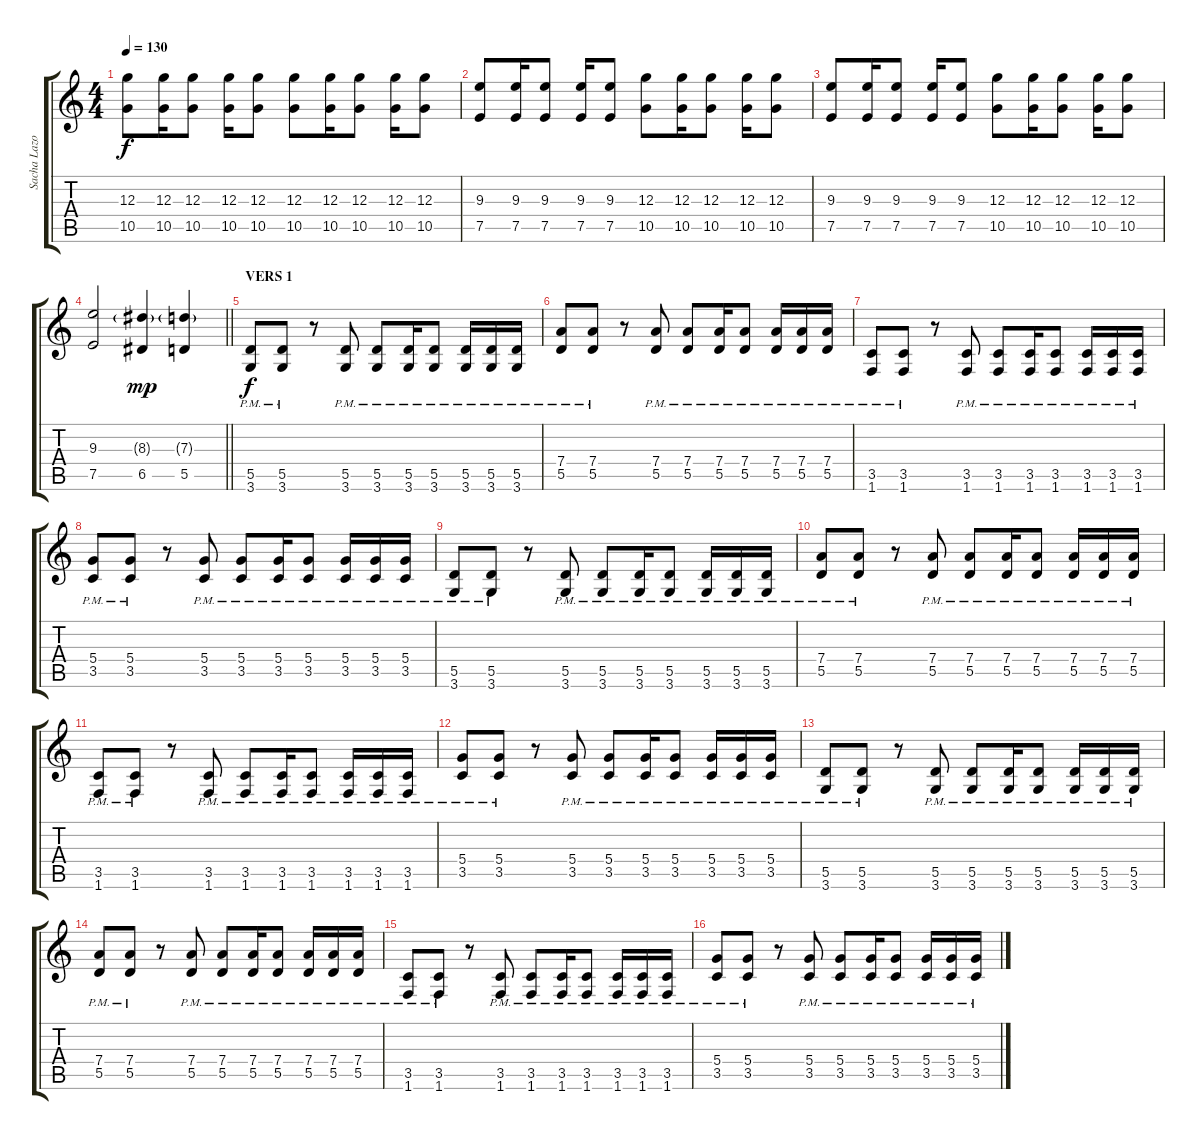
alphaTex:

\track ("Sacha Lazor" "Sacha Lazo") {instrument distortionguitar}
\staff {score tabs}
\tuning (E4 B3 G3 D3 A2 E2) {hide}
\ts (4 4)
\tempo 130
\clef g2
\ks c
(12.3 10.5).8{dy f} (12.3 10.5).16 (12.3 10.5).8 (12.3 10.5).16 (12.3 10.5).8 (12.3 10.5).8 (12.3 10.5).16 (12.3 10.5).8 (12.3 10.5).16 (12.3 10.5).8 |
(9.3 7.5).8 (9.3 7.5).16 (9.3 7.5).8 (9.3 7.5).16 (9.3 7.5).8 (12.3 10.5).8 (12.3 10.5).16 (12.3 10.5).8 (12.3 10.5).16 (12.3 10.5).8 |
(9.3 7.5).8 (9.3 7.5).16 (9.3 7.5).8 (9.3 7.5).16 (9.3 7.5).8 (12.3 10.5).8 (12.3 10.5).16 (12.3 10.5).8 (12.3 10.5).16 (12.3 10.5).8 |
\barLineRight lightlight
(9.3 7.5).2 (8.3{g} 6.5).4{dy mp} (7.3{g} 5.5).4 |
\section ("" "VERS 1")
(5.5{pm} 3.6{pm}).8{dy f} (5.5{pm} 3.6{pm}).8 r.8 (5.5{pm} 3.6{pm}).8 (5.5{pm} 3.6{pm}).8 (5.5{pm} 3.6{pm}).16 (5.5{pm} 3.6{pm}).8 (5.5{pm} 3.6{pm}).16 (5.5{pm} 3.6{pm}).16 (5.5{pm} 3.6{pm}).16 |
(7.4{pm} 5.5{pm}).8 (7.4{pm} 5.5{pm}).8 r.8 (7.4{pm} 5.5{pm}).8 (7.4{pm} 5.5{pm}).8 (7.4{pm} 5.5{pm}).16 (7.4{pm} 5.5{pm}).8 (7.4{pm} 5.5{pm}).16 (7.4{pm} 5.5{pm}).16 (7.4{pm} 5.5{pm}).16 |
(3.5{pm} 1.6{pm}).8 (3.5{pm} 1.6{pm}).8 r.8 (3.5{pm} 1.6{pm}).8 (3.5{pm} 1.6{pm}).8 (3.5{pm} 1.6{pm}).16 (3.5{pm} 1.6{pm}).8 (3.5{pm} 1.6{pm}).16 (3.5{pm} 1.6{pm}).16 (3.5{pm} 1.6{pm}).16 |
(5.4{pm} 3.5{pm}).8 (5.4{pm} 3.5{pm}).8 r.8 (5.4{pm} 3.5{pm}).8 (5.4{pm} 3.5{pm}).8 (5.4{pm} 3.5{pm}).16 (5.4{pm} 3.5{pm}).8 (5.4{pm} 3.5{pm}).16 (5.4{pm} 3.5{pm}).16 (5.4{pm} 3.5{pm}).16 |
(5.5{pm} 3.6{pm}).8 (5.5{pm} 3.6{pm}).8 r.8 (5.5{pm} 3.6{pm}).8 (5.5{pm} 3.6{pm}).8 (5.5{pm} 3.6{pm}).16 (5.5{pm} 3.6{pm}).8 (5.5{pm} 3.6{pm}).16 (5.5{pm} 3.6{pm}).16 (5.5{pm} 3.6{pm}).16 |
(7.4{pm} 5.5{pm}).8 (7.4{pm} 5.5{pm}).8 r.8 (7.4{pm} 5.5{pm}).8 (7.4{pm} 5.5{pm}).8 (7.4{pm} 5.5{pm}).16 (7.4{pm} 5.5{pm}).8 (7.4{pm} 5.5{pm}).16 (7.4{pm} 5.5{pm}).16 (7.4{pm} 5.5{pm}).16 |
(3.5{pm} 1.6{pm}).8 (3.5{pm} 1.6{pm}).8 r.8 (3.5{pm} 1.6{pm}).8 (3.5{pm} 1.6{pm}).8 (3.5{pm} 1.6{pm}).16 (3.5{pm} 1.6{pm}).8 (3.5{pm} 1.6{pm}).16 (3.5{pm} 1.6{pm}).16 (3.5{pm} 1.6{pm}).16 |
(5.4{pm} 3.5{pm}).8 (5.4{pm} 3.5{pm}).8 r.8 (5.4{pm} 3.5{pm}).8 (5.4{pm} 3.5{pm}).8 (5.4{pm} 3.5{pm}).16 (5.4{pm} 3.5{pm}).8 (5.4{pm} 3.5{pm}).16 (5.4{pm} 3.5{pm}).16 (5.4{pm} 3.5{pm}).16 |
(5.5{pm} 3.6{pm}).8 (5.5{pm} 3.6{pm}).8 r.8 (5.5{pm} 3.6{pm}).8 (5.5{pm} 3.6{pm}).8 (5.5{pm} 3.6{pm}).16 (5.5{pm} 3.6{pm}).8 (5.5{pm} 3.6{pm}).16 (5.5{pm} 3.6{pm}).16 (5.5{pm} 3.6{pm}).16 |
(7.4{pm} 5.5{pm}).8 (7.4{pm} 5.5{pm}).8 r.8 (7.4{pm} 5.5{pm}).8 (7.4{pm} 5.5{pm}).8 (7.4{pm} 5.5{pm}).16 (7.4{pm} 5.5{pm}).8 (7.4{pm} 5.5{pm}).16 (7.4{pm} 5.5{pm}).16 (7.4{pm} 5.5{pm}).16 |
(3.5{pm} 1.6{pm}).8 (3.5{pm} 1.6{pm}).8 r.8 (3.5{pm} 1.6{pm}).8 (3.5{pm} 1.6{pm}).8 (3.5{pm} 1.6{pm}).16 (3.5{pm} 1.6{pm}).8 (3.5{pm} 1.6{pm}).16 (3.5{pm} 1.6{pm}).16 (3.5{pm} 1.6{pm}).16 |
(5.4{pm} 3.5{pm}).8 (5.4{pm} 3.5{pm}).8 r.8 (5.4{pm} 3.5{pm}).8 (5.4{pm} 3.5{pm}).8 (5.4{pm} 3.5{pm}).16 (5.4{pm} 3.5{pm}).8 (5.4{pm} 3.5{pm}).16 (5.4{pm} 3.5{pm}).16 (5.4{pm} 3.5{pm}).16
